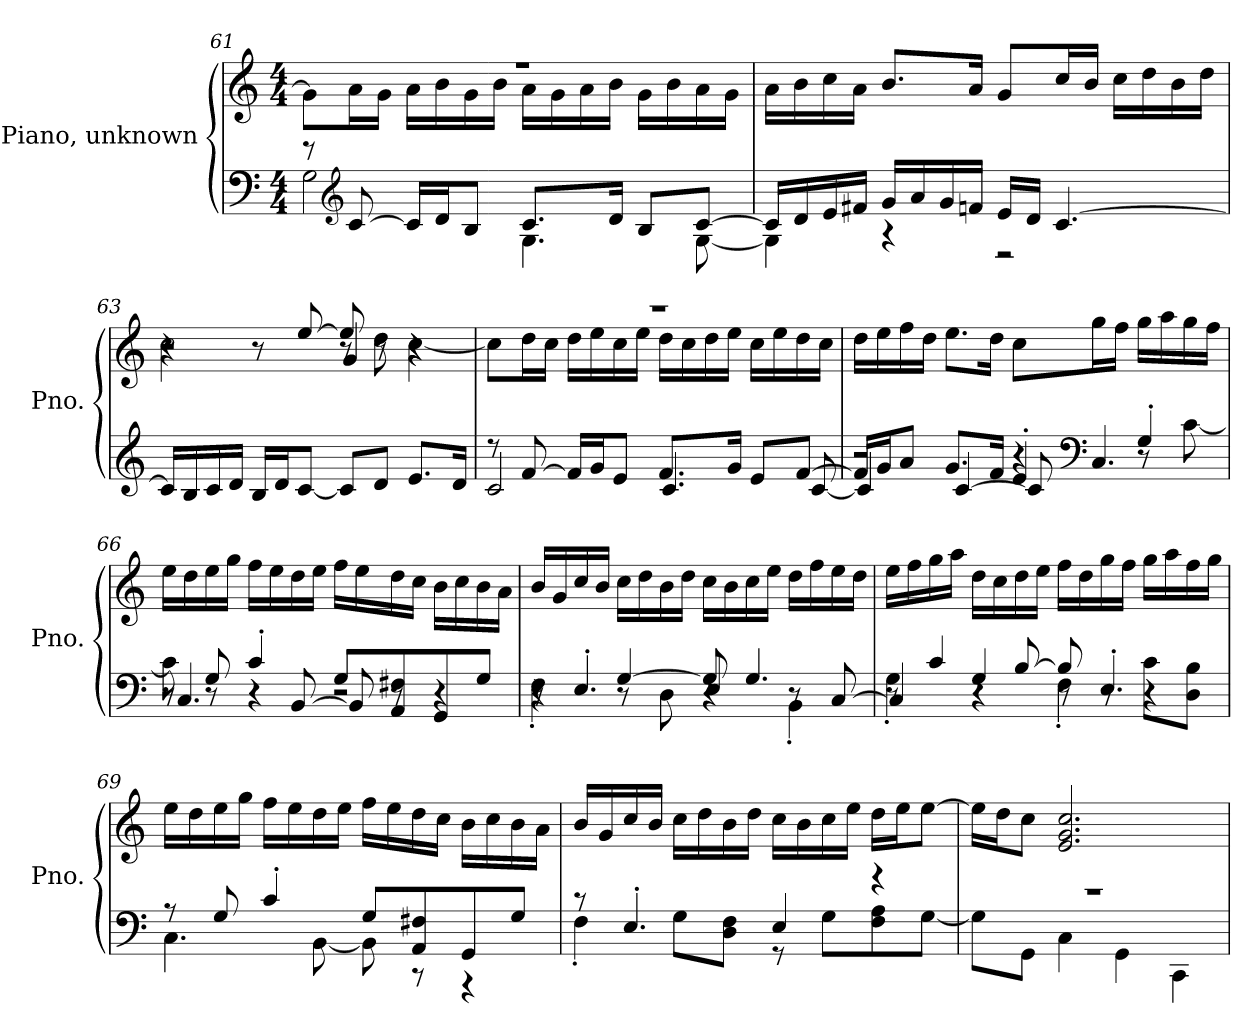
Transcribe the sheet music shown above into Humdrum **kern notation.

**kern	**kern
*part1	*part1
*staff2	*staff1
*I"Piano, unknown	*
*I'Pno.	*
*clefF4	*clefG2
*k[]	*k[]
*M4/4	*M4/4
=61	=61
*^	*^
8r	2G\	1r	8g\L]
*clefG2	*	*	*
[8c/	.	.	16a\L
.	.	.	16g\JJ
16c/LL]	.	.	16a\LL
16d/J	.	.	16b\
8B/J	.	.	16g\
.	.	.	16b\JJ
8.c/L	4.G\	.	16a\LL
.	.	.	16g\
.	.	.	16a\
16d/Jk	.	.	16b\JJ
8B/L	.	.	16g\LL
.	.	.	16b\
[8c/J	[8G\	.	16a\
.	.	.	16g\JJ
*	*	*v	*v
!!LO:LB:g=z
=62	=62	=62
16c/LL]	4G\]	16a\LL
16d/	.	16b\
16e/	.	16cc\
16f#X/JJ	.	16a\JJ
16g/LL	4r	8.b/L
16a/	.	.
16g/	.	.
16fn/JJ	.	16a/Jk
16e/LL	2r	8g/L
16d/JJ	.	.
[4.c/	.	16cc/L
.	.	16b/JJ
.	.	16cc\LL
.	.	16dd\
.	.	16b\
.	.	16dd\JJ
*v	*v	*
=63	=63
*	*^
*	*	*^
16c/LL]	4r	2cc\	2r
16B/	.	.	.
16c/	.	.	.
16d/JJ	.	.	.
16B/LL	8r	.	.
16d/J	.	.	.
[8c/J	[8ee/	.	.
8c/L]	8ee/]	8r	4g/
8d/J	8r	8dd\	.
8.e/L	4r	[4cc\	4r
16d/Jk	.	.	.
*	*	*v	*v
=64	=64	=64
*^	*	*
8r	2c/	1r	8cc\L]
[8f/	.	.	16dd\L
.	.	.	16cc\JJ
16f/LL]	.	.	16dd\LL
16g/J	.	.	16ee\
8e/J	.	.	16cc\
.	.	.	16ee\JJ
8.f/L	4.c/	.	16dd\LL
.	.	.	16cc\
.	.	.	16dd\
16g/Jk	.	.	16ee\JJ
8e/L	.	.	16cc\LL
.	.	.	16ee\
[8f/J	[8c/	.	16dd\
.	.	.	16cc\JJ
*	*	*v	*v
!!LO:LB:g=z
=65	=65	=65
*	*^	*
16f/LL]	2r	4c/]	16dd\LL
16g/J	.	.	16ee\
8a/J	.	.	16ff\
.	.	.	16dd\JJ
8.g/L	.	[4c/	8.ee\L
16f/Jk	.	.	16dd\Jk
4e'/	4r	8c/]	8cc\L
*clefF4	*	*	*
.	.	4.C/	16gg\L
.	.	.	16ff\JJ
4G'/	8r	.	16gg\LL
.	.	.	16aa\
.	[8c\	.	16gg\
.	.	.	16ff\JJ
=66	=66	=66	=66
8r	8c\]	4.C/	16ee\LL
.	.	.	16dd\
8G/	8r	.	16ee\
.	.	.	16gg\JJ
4c'/	4r	.	16ff\LL
.	.	.	16ee\
.	.	[8BB/	16dd\
.	.	.	16ee\JJ
8G/L	2r	8BB/]	16ff\LL
.	.	.	16ee\
8AA/ 8F#X/	.	8r	16dd\
.	.	.	16cc\JJ
8GG/	.	4r	16b\LL
.	.	.	16cc\
8G/J	.	.	16b\
.	.	.	16a\JJ
!!LO:LB:g=z
=67	=67	=67	=67
4r	4F'\	8r	16b/LL
.	.	.	16g/
.	.	4.E'/	16cc/
.	.	.	16b/JJ
[4G/	8r	.	16cc\LL
.	.	.	16dd\
.	8D\	.	16b\
.	.	.	16dd\JJ
8G/]	4r	4E/	16cc\LL
.	.	.	16b\
4.G/	.	.	16cc\
.	.	.	16ee\JJ
.	4BB'\	8r	16dd\LL
.	.	.	16ff\
.	.	[8C/	16ee\
.	.	.	16dd\JJ
=68	=68	=68	=68
8r	4G'\	4C/]	16ee\LL
.	.	.	16ff\
4c/	.	.	16gg\
.	.	.	16aa\JJ
.	4r	4G/	16dd\LL
.	.	.	16cc\
[8B/	.	.	16dd\
.	.	.	16ee\JJ
8B/]	4F'\	8r	16ff\LL
.	.	.	16dd\
8r	.	4.E'/	16gg\
.	.	.	16ff\JJ
4r	8c\L	.	16gg\LL
.	.	.	16aa\
.	8D\ 8B\J	.	16ff\
.	.	.	16gg\JJ
*	*v	*v	*
=69	=69	=69
8r	4.C\	16ee\LL
.	.	16dd\
8G/	.	16ee\
.	.	16gg\JJ
4c'/	.	16ff\LL
.	.	16ee\
.	[8BB\	16dd\
.	.	16ee\JJ
8G/L	8BB\]	16ff\LL
.	.	16ee\
8AA/ 8F#X/	8r	16dd\
.	.	16cc\JJ
8GG/	4r	16b\LL
.	.	16cc\
8G/J	.	16b\
.	.	16a\JJ
!!LO:LB:g=z
=70	=70	=70
8r	4F'\	16b/LL
.	.	16g/
4.E'/	.	16cc/
.	.	16b/JJ
.	8G\L	16cc\LL
.	.	16dd\
.	8D\ 8F\J	16b\
.	.	16dd\JJ
4E/	8r	16cc\LL
.	.	16b\
.	8G\L	16cc\
.	.	16ee\JJ
4r	8F\ 8A\	16dd\LL
.	.	16ee\J
.	[8G\J	[8ee\J
=71	=71	=71
1r	8G\L]	16ee\LL]
.	.	16dd\J
.	8GG\J	8cc\J
.	4C\	2.e/ 2.g/ 2.cc/
.	4GG\	.
.	4CC\	.
*v	*v	*
=	=
*-	*-
